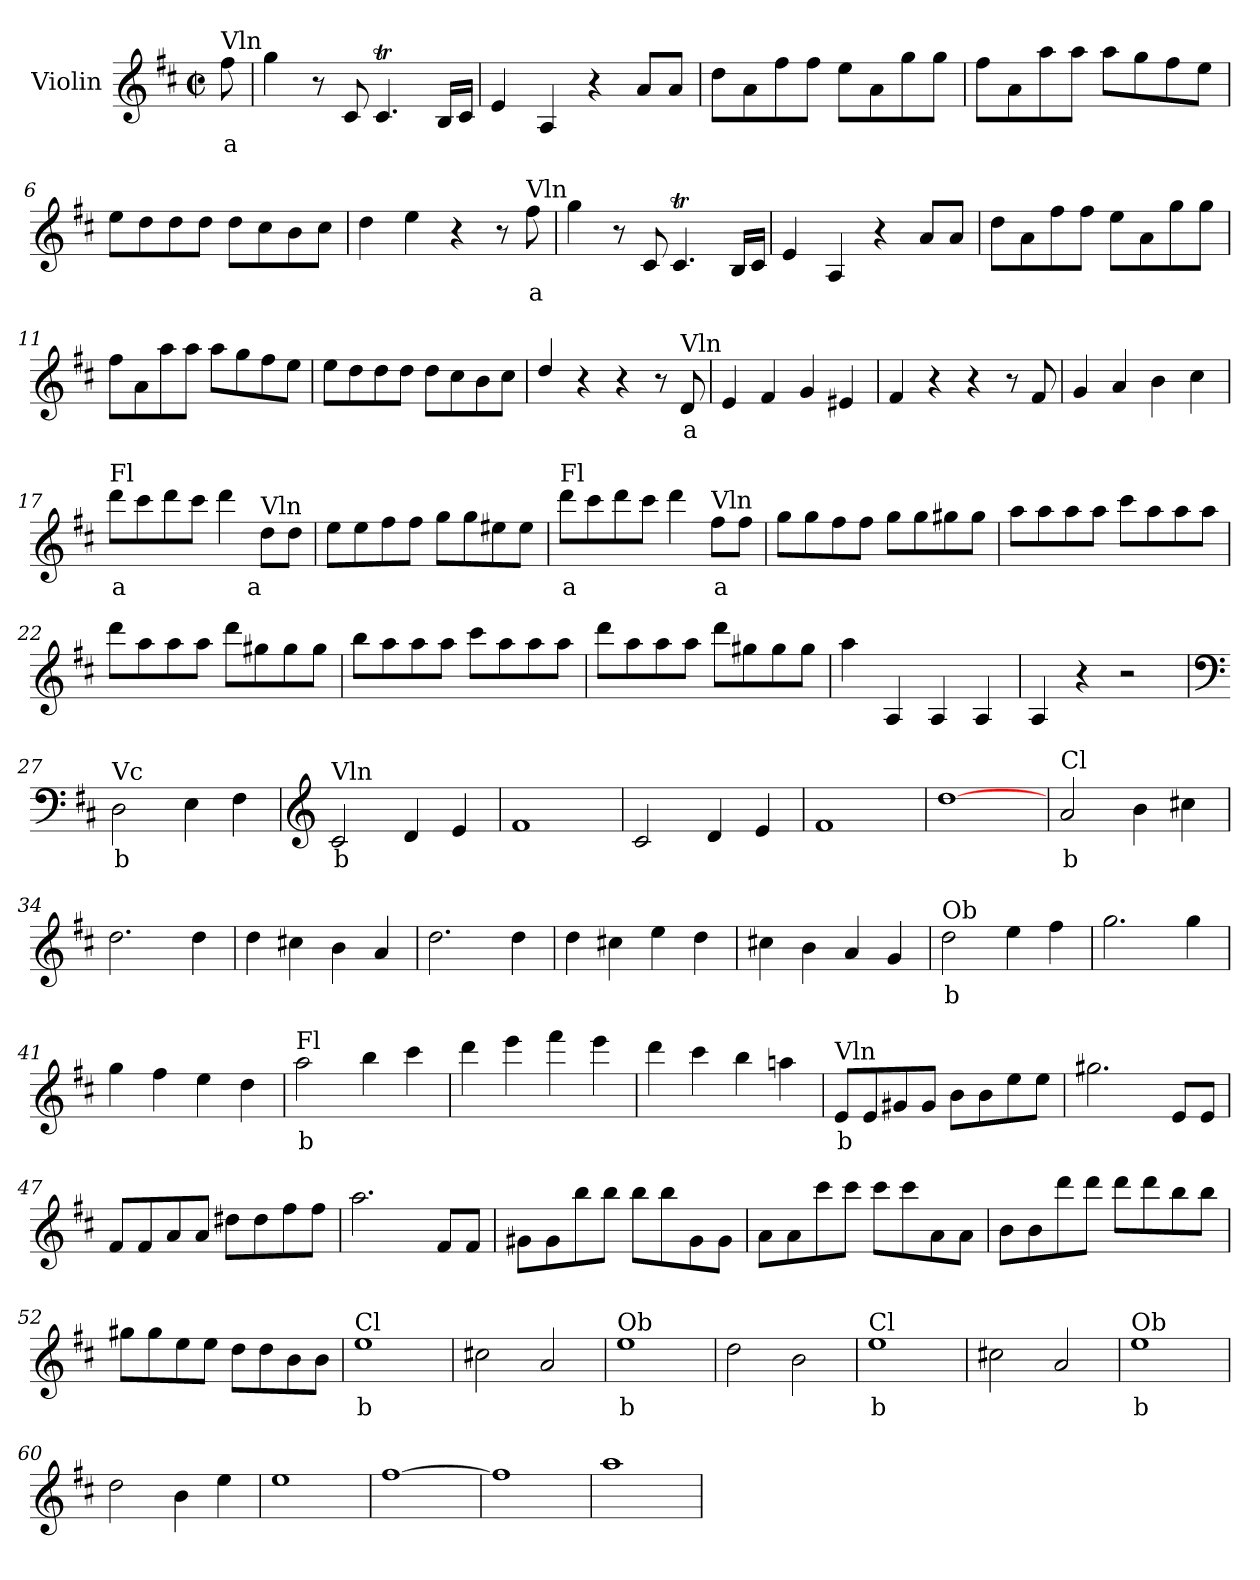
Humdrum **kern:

**kern	**text
*part1	*part1
*staff1	*staff1
*I"Violin	*
*I'Vln	*
*clefG2	*
*k[f#c#]	*
*M2/2	*
*met(c|)	*
=1	=1
!LO:TX:a:t=Vln	!
!	!LO:LY:b:color=#FF0000
8ff#	a
=2	=2
4gg	.
8r	.
8c#	.
4.c#t	.
16B/LL	.
16c#/JJ	.
=3	=3
4e	.
4A	.
4r	.
8a/L	.
8a/J	.
=4	=4
8dd\L	.
8a\	.
8ff#\	.
8ff#\J	.
8ee\L	.
8a\	.
8gg\	.
8gg\J	.
=5	=5
8ff#\L	.
8a\	.
8aa\	.
8aa\J	.
8aa\L	.
8gg\	.
8ff#\	.
8ee\J	.
=6	=6
8ee\L	.
8dd\	.
8dd\	.
8dd\J	.
8dd\L	.
8cc#\	.
8b\	.
8cc#\J	.
=7	=7
4dd	.
4ee\	.
4r	.
8r	.
!LO:TX:a:t=Vln	!
!	!LO:LY:b:color=#FF0000
8ff#	a
=8	=8
4gg	.
8r	.
8c#	.
4.c#t	.
16B/LL	.
16c#/JJ	.
=9	=9
4e	.
4A	.
4r	.
8a/L	.
8a/J	.
!!LO:PB:g=z
=10	=10
8dd\L	.
8a\	.
8ff#\	.
8ff#\J	.
8ee\L	.
8a\	.
8gg\	.
8gg\J	.
=11	=11
8ff#\L	.
8a\	.
8aa\	.
8aa\J	.
8aa\L	.
8gg\	.
8ff#\	.
8ee\J	.
=12	=12
8ee\L	.
8dd\	.
8dd\	.
8dd\J	.
8dd\L	.
8cc#\	.
8b\	.
8cc#\J	.
=13	=13
4dd/	.
4r	.
4r	.
8r	.
!LO:TX:a:t=Vln	!
!	!LO:LY:b:color=#FF0000
8d	a
=14	=14
4e	.
4f#	.
4g	.
4e#X	.
=15	=15
4f#	.
4r	.
4r	.
8r	.
8f#	.
=16	=16
4g	.
4a	.
4b	.
4cc#	.
=17	=17
!LO:TX:a:t=Fl	!
!	!LO:LY:b:color=#FF0000
8ddd\L	a
8ccc#\	.
8ddd\	.
8ccc#\J	.
4ddd	.
!LO:TX:a:t=Vln	!
!	!LO:LY:b:color=#FF0000
8dd\L	a
8dd\J	.
!!LO:PB:g=z
=18	=18
8ee\L	.
8ee\	.
8ff#\	.
8ff#\J	.
8gg\L	.
8gg\	.
8ee#X\	.
8ee#\J	.
=19	=19
!LO:TX:a:t=Fl	!
!	!LO:LY:b:color=#FF0000
8ddd\L	a
8ccc#\	.
8ddd\	.
8ccc#\J	.
4ddd	.
!LO:TX:a:t=Vln	!
!	!LO:LY:b:color=#FF0000
8ff#\L	a
8ff#\J	.
=20	=20
8gg\L	.
8gg\	.
8ff#\	.
8ff#\J	.
8gg\L	.
8gg\	.
8gg#X\	.
8gg#\J	.
=21	=21
8aa\L	.
8aa\	.
8aa\	.
8aa\J	.
8ccc#\L	.
8aa\	.
8aa\	.
8aa\J	.
=22	=22
8ddd\L	.
8aa\	.
8aa\	.
8aa\J	.
8ddd\L	.
8gg#X\	.
8gg#\	.
8gg#\J	.
=23	=23
8bb\L	.
8aa\	.
8aa\	.
8aa\J	.
8ccc#\L	.
8aa\	.
8aa\	.
8aa\J	.
!!LO:PB:g=z
=24	=24
8ddd\L	.
8aa\	.
8aa\	.
8aa\J	.
8ddd\L	.
8gg#X\	.
8gg#\	.
8gg#\J	.
=25	=25
4aa	.
4A	.
4A	.
4A	.
=26	=26
4A	.
4r	.
2r	.
=27	=27
*clefF4	*
!LO:TX:a:t=Vc	!
!	!LO:LY:b:color=#FF0000
2D	b
4E	.
4F#	.
=28	=28
*clefG2	*
!LO:TX:a:t=Vln	!
!	!LO:LY:b:color=#FF0000
2c#	b
4d	.
4e	.
=29	=29
1f#	.
=30	=30
2c#	.
4d	.
4e	.
=31	=31
1f#	.
=32	=32
[1dd	.
=33	=33
!LO:TX:a:t=Cl	!
!	!LO:LY:b:color=#FF0000
2a	b
4b	.
4cc#X	.
=34	=34
2.dd	.
4dd	.
=35	=35
4dd	.
4cc#X	.
4b	.
4a	.
!!LO:PB:g=z
=36	=36
2.dd	.
4dd	.
=37	=37
4dd	.
4cc#X	.
4ee	.
4dd	.
=38	=38
4cc#X	.
4b	.
4a	.
4g	.
=39	=39
!LO:TX:a:t=Ob	!
!	!LO:LY:b:color=#FF0000
2dd	b
4ee	.
4ff#	.
=40	=40
2.gg	.
4gg	.
=41	=41
4gg	.
4ff#	.
4ee	.
4dd	.
=42	=42
!LO:TX:a:t=Fl	!
!	!LO:LY:b:color=#FF0000
2aa	b
4bb	.
4ccc#	.
=43	=43
4ddd	.
4eee	.
4fff#	.
4eee	.
=44	=44
4ddd	.
4ccc#	.
4bb	.
4aan	.
=45	=45
!LO:TX:a:t=Vln	!
!	!LO:LY:b:color=#FF0000
8e/L	b
8e/	.
8g#X/	.
8g#/J	.
8b\L	.
8b\	.
8ee\	.
8ee\J	.
!!LO:PB:g=z
=46	=46
2.gg#X	.
8e/L	.
8e/J	.
=47	=47
8f#/L	.
8f#/	.
8a/	.
8a/J	.
8dd#X\L	.
8dd#\	.
8ff#\	.
8ff#\J	.
=48	=48
2.aa	.
8f#/L	.
8f#/J	.
=49	=49
8g#X\L	.
8g#\	.
8bb\	.
8bb\J	.
8bb\L	.
8bb\	.
8g#\	.
8g#\J	.
=50	=50
8a\L	.
8a\	.
8ccc#\	.
8ccc#\J	.
8ccc#\L	.
8ccc#\	.
8a\	.
8a\J	.
=51	=51
8b\L	.
8b\	.
8ddd\	.
8ddd\J	.
8ddd\L	.
8ddd\	.
8bb\	.
8bb\J	.
=52	=52
8gg#X\L	.
8gg#\	.
8ee\	.
8ee\J	.
8dd\L	.
8dd\	.
8b\	.
8b\J	.
!!LO:PB:g=z
=53	=53
!LO:TX:a:t=Cl	!
!	!LO:LY:b:color=#FF0000
1ee	b
=54	=54
2cc#X	.
2a	.
=55	=55
!LO:TX:a:t=Ob	!
!	!LO:LY:b:color=#FF0000
1ee	b
=56	=56
2dd	.
2b	.
=57	=57
!LO:TX:a:t=Cl	!
!	!LO:LY:b:color=#FF0000
1ee	b
=58	=58
2cc#X	.
2a	.
=59	=59
!LO:TX:a:t=Ob	!
!	!LO:LY:b:color=#FF0000
1ee	b
=60	=60
2dd	.
4b	.
4ee	.
=61	=61
1ee	.
=62	=62
[1ff#	.
=63	=63
1ff#]	.
!!LO:PB:g=z
=64	=64
1aa	.
=	=
*-	*-
